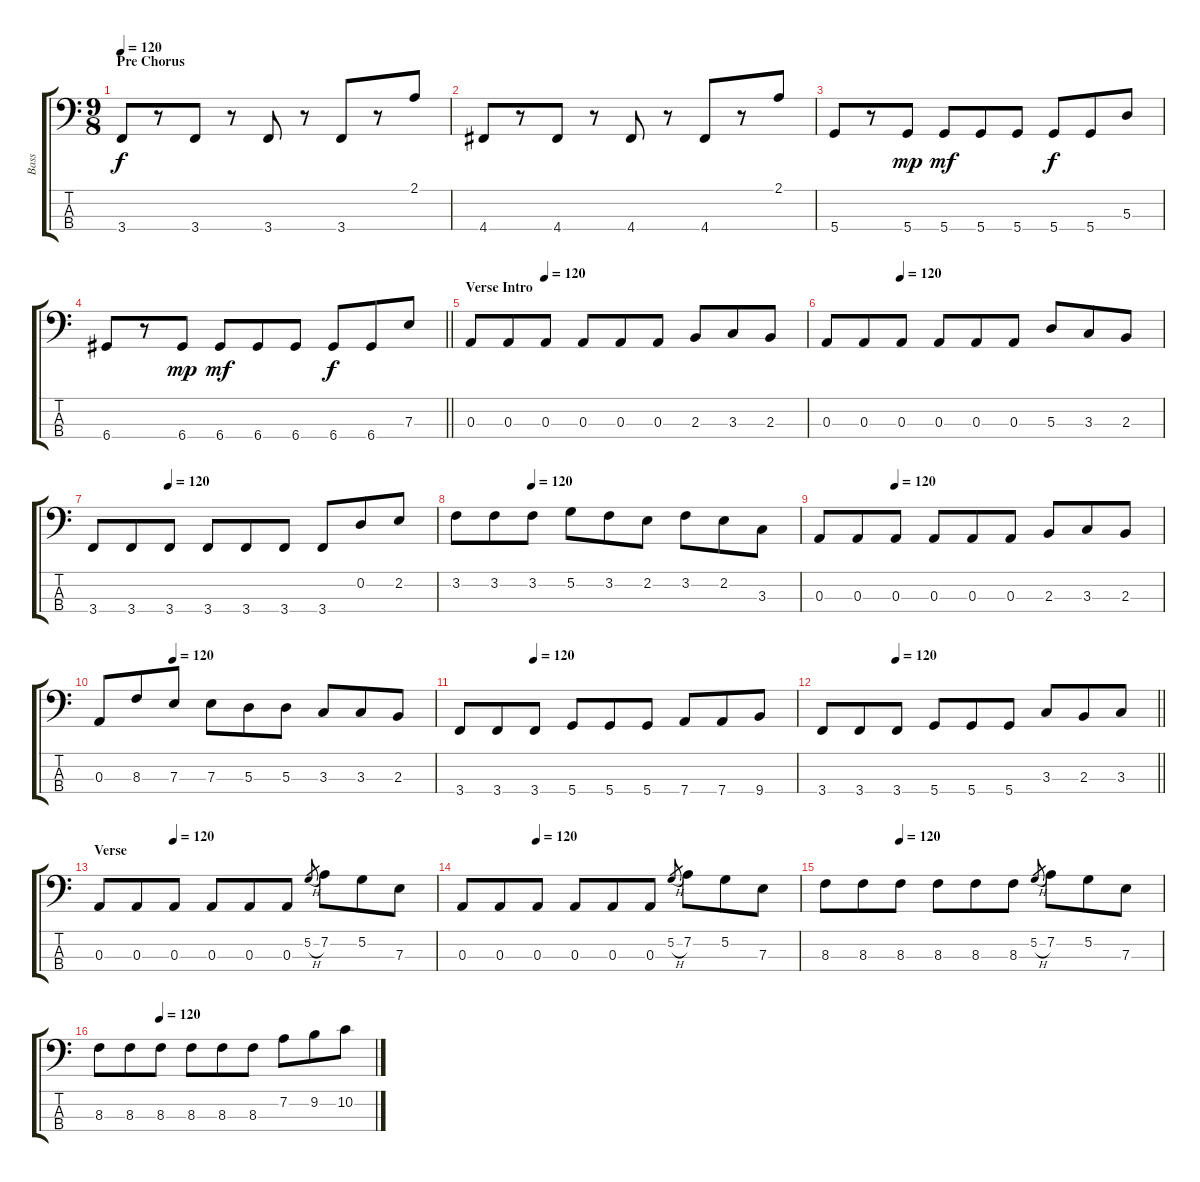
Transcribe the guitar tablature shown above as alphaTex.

\track ("Bass" "Bass") {instrument electricbassfinger}
\staff {score tabs}
\tuning (G2 D2 A1 D1) {hide}
\ts (9 8)
\section ("" "Pre Chorus")
\tempo 120
\clef f4
\ks c
3.4.8{dy f} r.8 3.4.8 r.8 3.4.8 r.8 3.4.8 r.8 2.1.8 |
4.4.8 r.8 4.4.8 r.8 4.4.8 r.8 4.4.8 r.8 2.1.8 |
5.4.8 r.8 5.4.8{dy mp} 5.4.8{dy mf} 5.4.8 5.4.8 5.4.8{dy f} 5.4.8 5.3.8 |
\barLineRight lightlight
6.4.8 r.8 6.4.8{dy mp} 6.4.8{dy mf} 6.4.8 6.4.8 6.4.8{dy f} 6.4.8 7.3.8 |
\section ("" "Verse Intro")
\tempo (120 0.2222222222222222)
0.3.8 0.3.8 0.3.8 0.3.8 0.3.8 0.3.8 2.3.8 3.3.8 2.3.8 |
\tempo (120 0.2222222222222222)
0.3.8 0.3.8 0.3.8 0.3.8 0.3.8 0.3.8 5.3.8 3.3.8 2.3.8 |
\tempo (120 0.2222222222222222)
3.4.8 3.4.8 3.4.8 3.4.8 3.4.8 3.4.8 3.4.8 0.2.8 2.2.8 |
\tempo (120 0.2222222222222222)
3.2.8 3.2.8 3.2.8 5.2.8 3.2.8 2.2.8 3.2.8 2.2.8 3.3.8 |
\tempo (120 0.2222222222222222)
0.3.8 0.3.8 0.3.8 0.3.8 0.3.8 0.3.8 2.3.8 3.3.8 2.3.8 |
\tempo (120 0.2222222222222222)
0.3.8 8.3.8 7.3.8 7.3.8 5.3.8 5.3.8 3.3.8 3.3.8 2.3.8 |
\tempo (120 0.2222222222222222)
3.4.8 3.4.8 3.4.8 5.4.8 5.4.8 5.4.8 7.4.8 7.4.8 9.4.8 |
\tempo (120 0.2222222222222222)
\barLineRight lightlight
3.4.8 3.4.8 3.4.8 5.4.8 5.4.8 5.4.8 3.3.8 2.3.8 3.3.8 |
\section ("" "Verse")
\tempo (120 0.2222222222222222)
0.3.8 0.3.8 0.3.8 0.3.8 0.3.8 0.3.8 5.2{h}.8{gr} 7.2.8 5.2.8 7.3.8 |
\tempo (120 0.2222222222222222)
0.3.8 0.3.8 0.3.8 0.3.8 0.3.8 0.3.8 5.2{h}.8{gr} 7.2.8 5.2.8 7.3.8 |
\tempo (120 0.2222222222222222)
8.3.8 8.3.8 8.3.8 8.3.8 8.3.8 8.3.8 5.2{h}.8{gr} 7.2.8 5.2.8 7.3.8 |
\tempo (120 0.2222222222222222)
8.3.8 8.3.8 8.3.8 8.3.8 8.3.8 8.3.8 7.2.8 9.2.8 10.2.8
